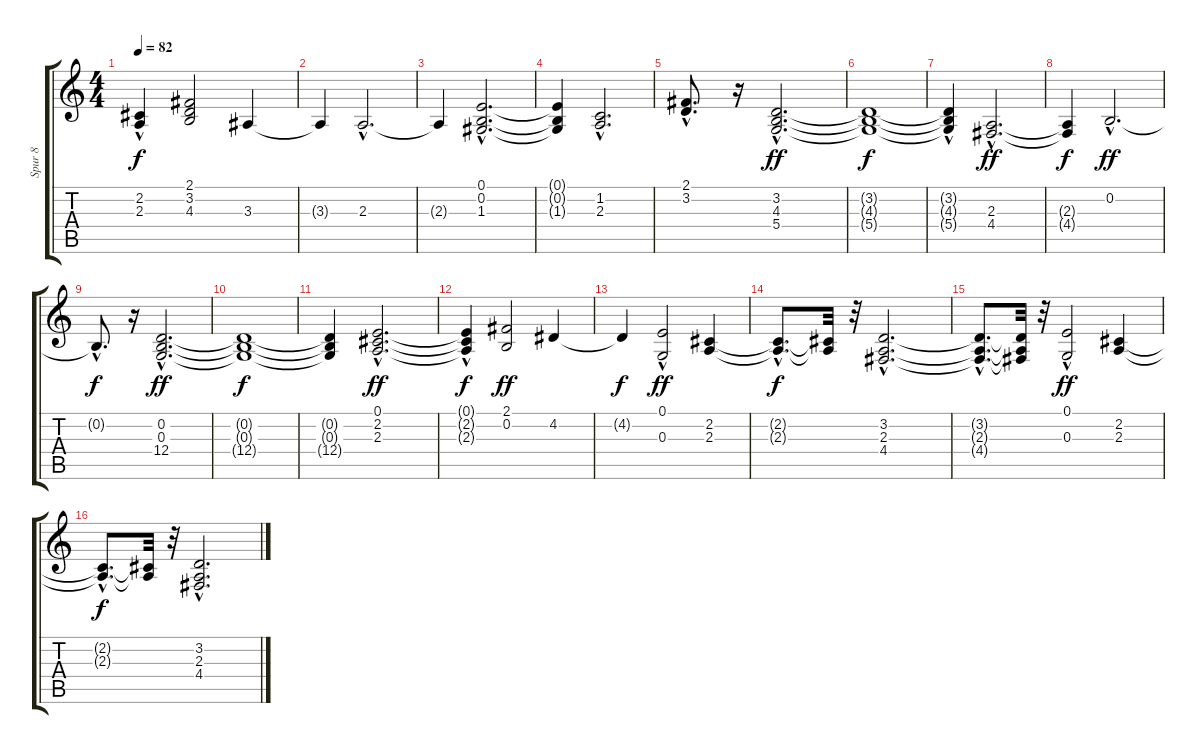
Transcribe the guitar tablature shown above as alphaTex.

\track ("Spur 8" "Spur 8") {instrument synthstrings1}
\staff {score tabs}
\tuning (E4 B3 G3 D3 A2 E2) {hide}
\ts (4 4)
\tempo 82
\clef g2
\ks c
(2.2{hac t} 2.3{t}).4{dy f} (2.1 3.2 4.3).2 3.3.4 |
3.3{t}.4 2.3{hac}.2{d} |
2.3{t}.4 (0.1{hac} 0.2{hac} 1.3{hac}).2{d} |
(0.1{t} 0.2{t} 1.3{t}).4 (1.2{hac} 2.3{hac}).2{d} |
(2.1{hac} 3.2{hac}).8{d} r.16 (3.2{hac} 4.3{hac} 5.4{hac}).2{d dy ff} |
(3.2{t} 4.3{t} 5.4{t}).1{dy f} |
(3.2{t} 4.3{hac t} 5.4{t}).4 (2.3{hac} 4.4{hac}).2{d dy ff} |
(2.3{t} 4.4{t}).4{dy f} 0.2{hac}.2{d dy ff} |
0.2{hac t}.8{d dy f} r.16 (0.2{hac} 0.3{hac} 12.4{hac}).2{d dy ff} |
(0.2{t} 0.3{t} 12.4{t}).1{dy f} |
(0.2{t} 0.3{t} 12.4{t}).4 (0.1{hac} 2.2{hac} 2.3{hac}).2{d dy ff} |
(0.1{hac t} 2.2{hac t} 2.3{t}).4{dy f} (2.1 0.2).2{dy ff} 4.2.4 |
4.2{t}.4{dy f} (0.1{hac} 0.3).2{dy ff} (2.2 2.3).4 |
(2.2{hac t} 2.3{hac t}).8{d dy f} (2.2{t} 2.3{t}).32 r.32 (3.2{hac} 2.3{hac} 4.4{hac}).2{d} |
(3.2{hac t} 2.3{hac t} 4.4{hac t}).8{d} (3.2{t} 2.3{t} 4.4{t}).32 r.32 (0.1{hac} 0.3).2{dy ff} (2.2 2.3).4 |
(2.2{hac t} 2.3{hac t}).8{d dy f} (2.2{t} 2.3{t}).32 r.32 (3.2{hac} 2.3{hac} 4.4{hac}).2{d}
